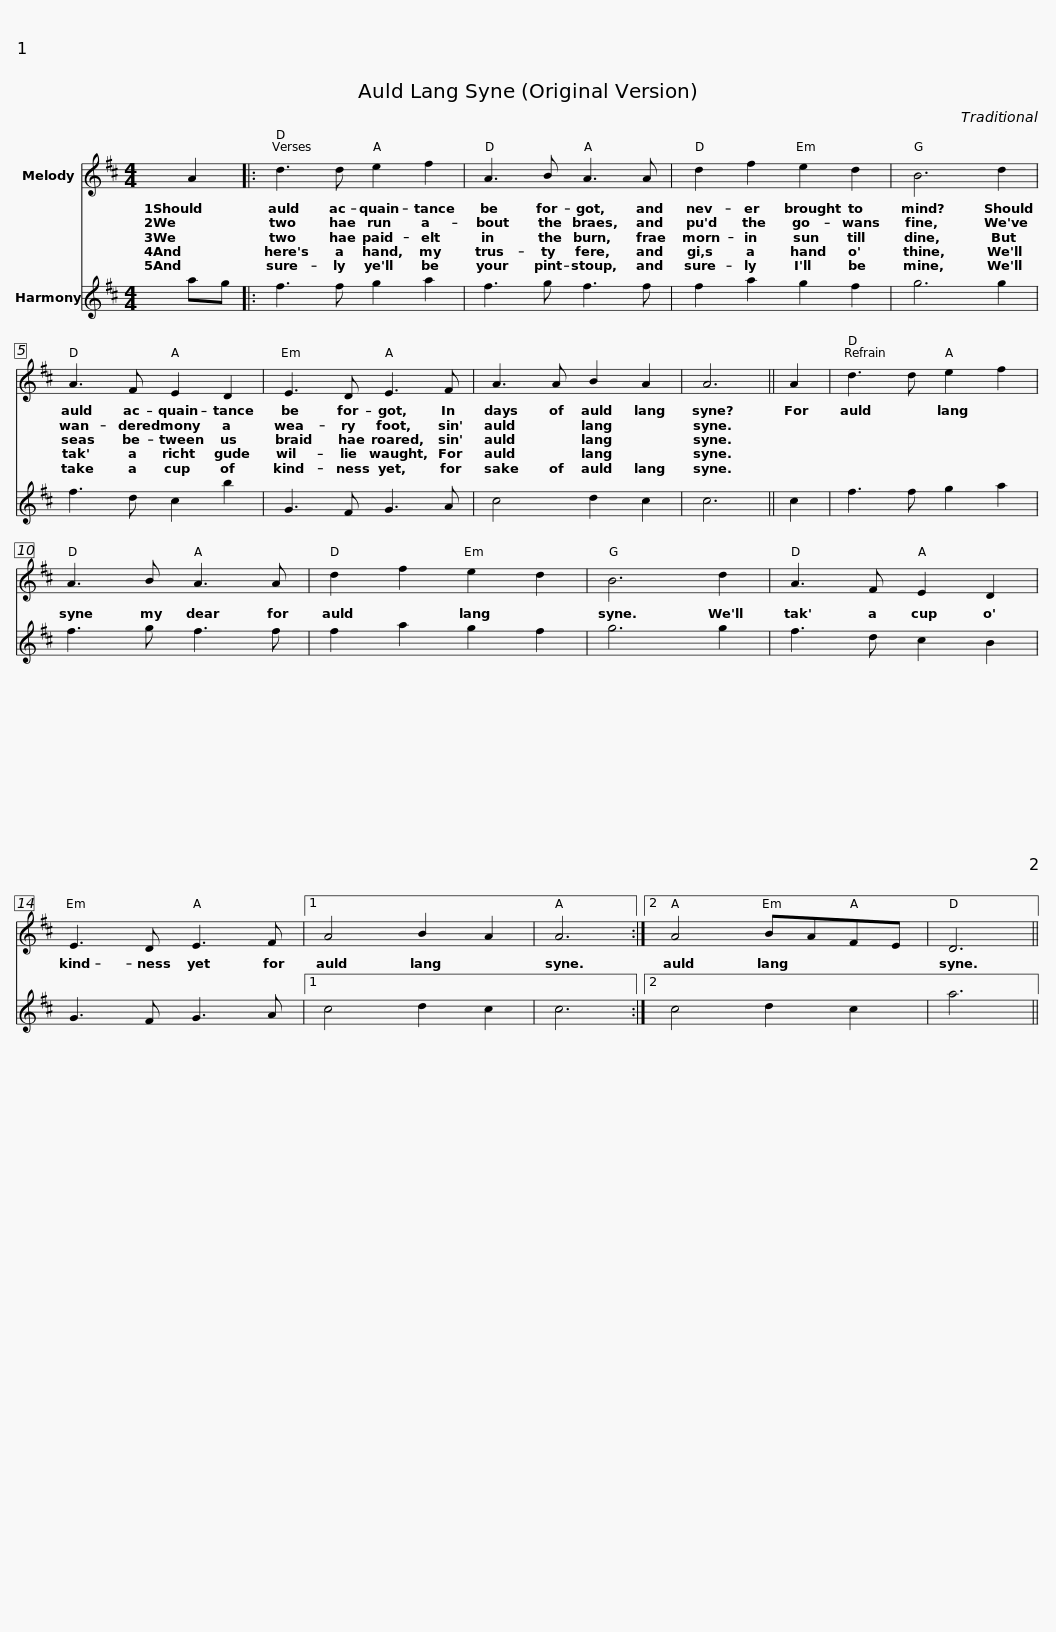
X:1
%%score 1 2
L:1/8
M:4/4
I:linebreak $
K:D
V:1 treble
V:2 treble
V:1
 A2 |: d3 d e2 f2 | A3 B A3 A | d2 f2 e2 d2 |$ B6 d2 | %5
 A3 F E2 D2 | E3 D E3 F | A3 A B2 A2 | A6 || A2 |$ %10
 d3 d e2 f2 | A3 B A3 A | d2 f2 e2 d2 | B6 d2 | A3 F E2 D2 | %15
 E3 D E3 F |1 A4 B2 A2 |$ A6 :|2 A4 BAFE | D6 || %20
V:2
 ag |: f3 f g2 a2 | f3 g f3 f | f2 a2 g2 f2 |$ g6 g2 | %5
 f3 d c2 b2 | G3 F G3 A | c4 d2 c2 | c6 || c2 |$ %10
 f3 f g2 a2 | f3 g f3 f | f2 a2 g2 f2 | g6 g2 | f3 d c2 B2 | %15
 G3 F G3 A |1 c4 d2 c2 |$ c6 :|2 c4 d2 c2 | a6 || %20
